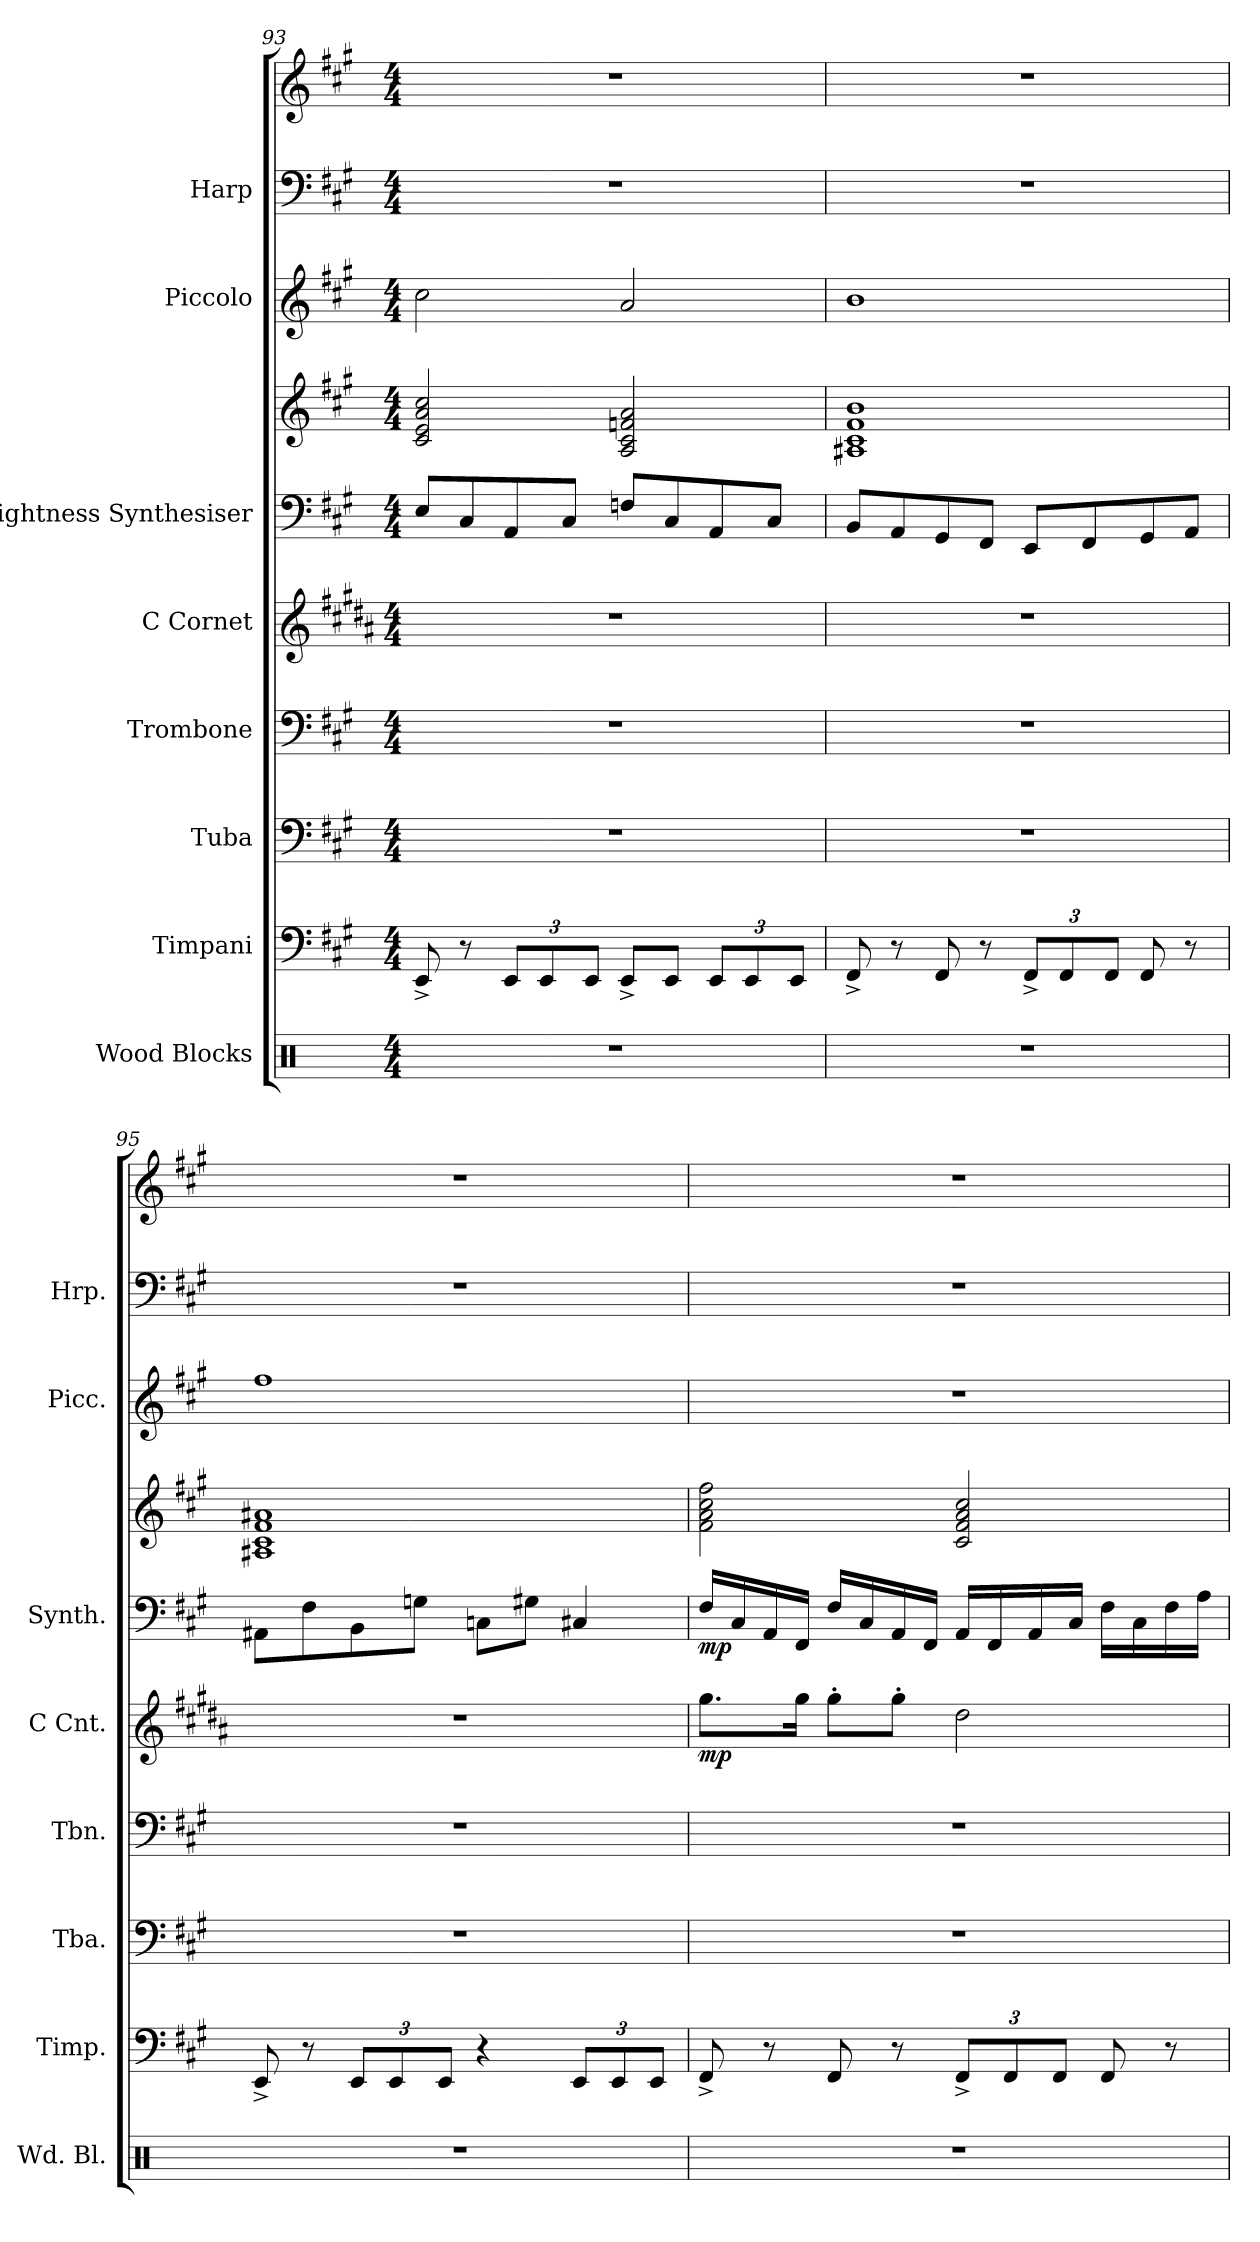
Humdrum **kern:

**kern	**kern	**kern	**kern	**kern	**dynam	**kern	**kern	**dynam	**kern	**kern	**kern
*part8	*part7	*part6	*part5	*part4	*part4	*part3	*part3	*part3	*part2	*part1	*part1
*staff10	*staff9	*staff8	*staff7	*staff6	*staff6	*staff5	*staff4	*staff4/5	*staff3	*staff2	*staff1
*I"Wood Blocks	*I"Timpani	*I"Tuba	*I"Trombone	*I"C Cornet	*	*I"Brightness Synthesiser	*	*	*I"Piccolo	*I"Harp	*
*I'Wd. Bl.	*I'Timp.	*I'Tba.	*I'Tbn.	*I'C Cnt.	*	*I'Synth.	*	*	*I'Picc.	*I'Hrp.	*
!!LO:PB:g=z
*clefX	*clefF4	*clefF4	*clefF4	*clefG2	*	*clefF4	*clefG2	*	*clefG2	*clefF4	*clefG2
*	*	*	*	*ITrd1c2	*	*	*	*	*ITrd-7c-12	*	*
*k[]	*k[f#c#g#]	*k[f#c#g#]	*k[f#c#g#]	*k[f#c#g#]	*	*k[f#c#g#]	*k[f#c#g#]	*	*k[f#c#g#]	*k[f#c#g#]	*k[f#c#g#]
*M4/4	*M4/4	*M4/4	*M4/4	*M4/4	*	*M4/4	*M4/4	*	*M4/4	*M4/4	*M4/4
=93	=93	=93	=93	=93	=93	=93	=93	=93	=93	=93	=93
1r	8EE^/	1r	1r	1r	.	8E/L	2c#/ 2e/ 2a/ 2cc#/	.	2ccc#\	1r	1r
.	8r	.	.	.	.	8C#/	.	.	.	.	.
*	*Xbrackettup	*	*	*	*	*	*	*	*	*	*
.	12EE/L	.	.	.	.	8AA/	.	.	.	.	.
.	12EE/	.	.	.	.	.	.	.	.	.	.
.	.	.	.	.	.	8C#/J	.	.	.	.	.
.	12EE/J	.	.	.	.	.	.	.	.	.	.
.	8EE^/L	.	.	.	.	8Fn/L	2A/ 2c#/ 2fn/ 2a/	.	2aa/	.	.
.	8EE/J	.	.	.	.	8C#/	.	.	.	.	.
.	12EE/L	.	.	.	.	8AA/	.	.	.	.	.
.	12EE/	.	.	.	.	.	.	.	.	.	.
.	.	.	.	.	.	8C#/J	.	.	.	.	.
.	12EE/J	.	.	.	.	.	.	.	.	.	.
=94	=94	=94	=94	=94	=94	=94	=94	=94	=94	=94	=94
1r	8FF#^/	1r	1r	1r	.	8BB/L	1A#X 1c# 1f# 1b	.	1bb	1r	1r
.	8r	.	.	.	.	8AA/	.	.	.	.	.
.	8FF#/	.	.	.	.	8GG#/	.	.	.	.	.
.	8r	.	.	.	.	8FF#/J	.	.	.	.	.
.	12FF#^/L	.	.	.	.	8EE/L	.	.	.	.	.
.	12FF#/	.	.	.	.	.	.	.	.	.	.
.	.	.	.	.	.	8FF#/	.	.	.	.	.
.	12FF#/J	.	.	.	.	.	.	.	.	.	.
.	8FF#/	.	.	.	.	8GG#/	.	.	.	.	.
.	8r	.	.	.	.	8AA/J	.	.	.	.	.
=95	=95	=95	=95	=95	=95	=95	=95	=95	=95	=95	=95
1r	8EE^/	1r	1r	1r	.	8AA#X\L	1A#X 1c# 1f# 1a#X	.	1fff#	1r	1r
.	8r	.	.	.	.	8F#\	.	.	.	.	.
.	12EE/L	.	.	.	.	8BB\	.	.	.	.	.
.	12EE/	.	.	.	.	.	.	.	.	.	.
.	.	.	.	.	.	8Gn\J	.	.	.	.	.
.	12EE/J	.	.	.	.	.	.	.	.	.	.
.	4r	.	.	.	.	8Cn\L	.	.	.	.	.
.	.	.	.	.	.	8G#X\J	.	.	.	.	.
.	12EE/L	.	.	.	.	4C#X/	.	.	.	.	.
.	12EE/	.	.	.	.	.	.	.	.	.	.
.	12EE/J	.	.	.	.	.	.	.	.	.	.
!!LO:PB:g=z
=96	=96	=96	=96	=96	=96	=96	=96	=96	=96	=96	=96
!	!	!	!	!	!LO:DY:b	!	!	!LO:DY:b=2	!	!	!
1r	8FF#^/	1r	1r	8.ff#\L	mp	16F#/LL	2f#\ 2a\ 2cc#\ 2ff#\	mp	1r	1r	1r
.	.	.	.	.	.	16C#/	.	.	.	.	.
.	8r	.	.	.	.	16AA/	.	.	.	.	.
.	.	.	.	16ff#\Jk	.	16FF#/JJ	.	.	.	.	.
.	8FF#/	.	.	8ff#'\L	.	16F#/LL	.	.	.	.	.
.	.	.	.	.	.	16C#/	.	.	.	.	.
.	8r	.	.	8ff#'\J	.	16AA/	.	.	.	.	.
.	.	.	.	.	.	16FF#/JJ	.	.	.	.	.
.	12FF#^/L	.	.	2cc#\	.	16AA/LL	2c#/ 2f#/ 2a/ 2cc#/	.	.	.	.
.	.	.	.	.	.	16FF#/	.	.	.	.	.
.	12FF#/	.	.	.	.	.	.	.	.	.	.
.	.	.	.	.	.	16AA/	.	.	.	.	.
.	12FF#/J	.	.	.	.	.	.	.	.	.	.
.	.	.	.	.	.	16C#/JJ	.	.	.	.	.
.	8FF#/	.	.	.	.	16F#\LL	.	.	.	.	.
.	.	.	.	.	.	16C#\	.	.	.	.	.
.	8r	.	.	.	.	16F#\	.	.	.	.	.
.	.	.	.	.	.	16A\JJ	.	.	.	.	.
=	=	=	=	=	=	=	=	=	=	=	=
*-	*-	*-	*-	*-	*-	*-	*-	*-	*-	*-	*-
